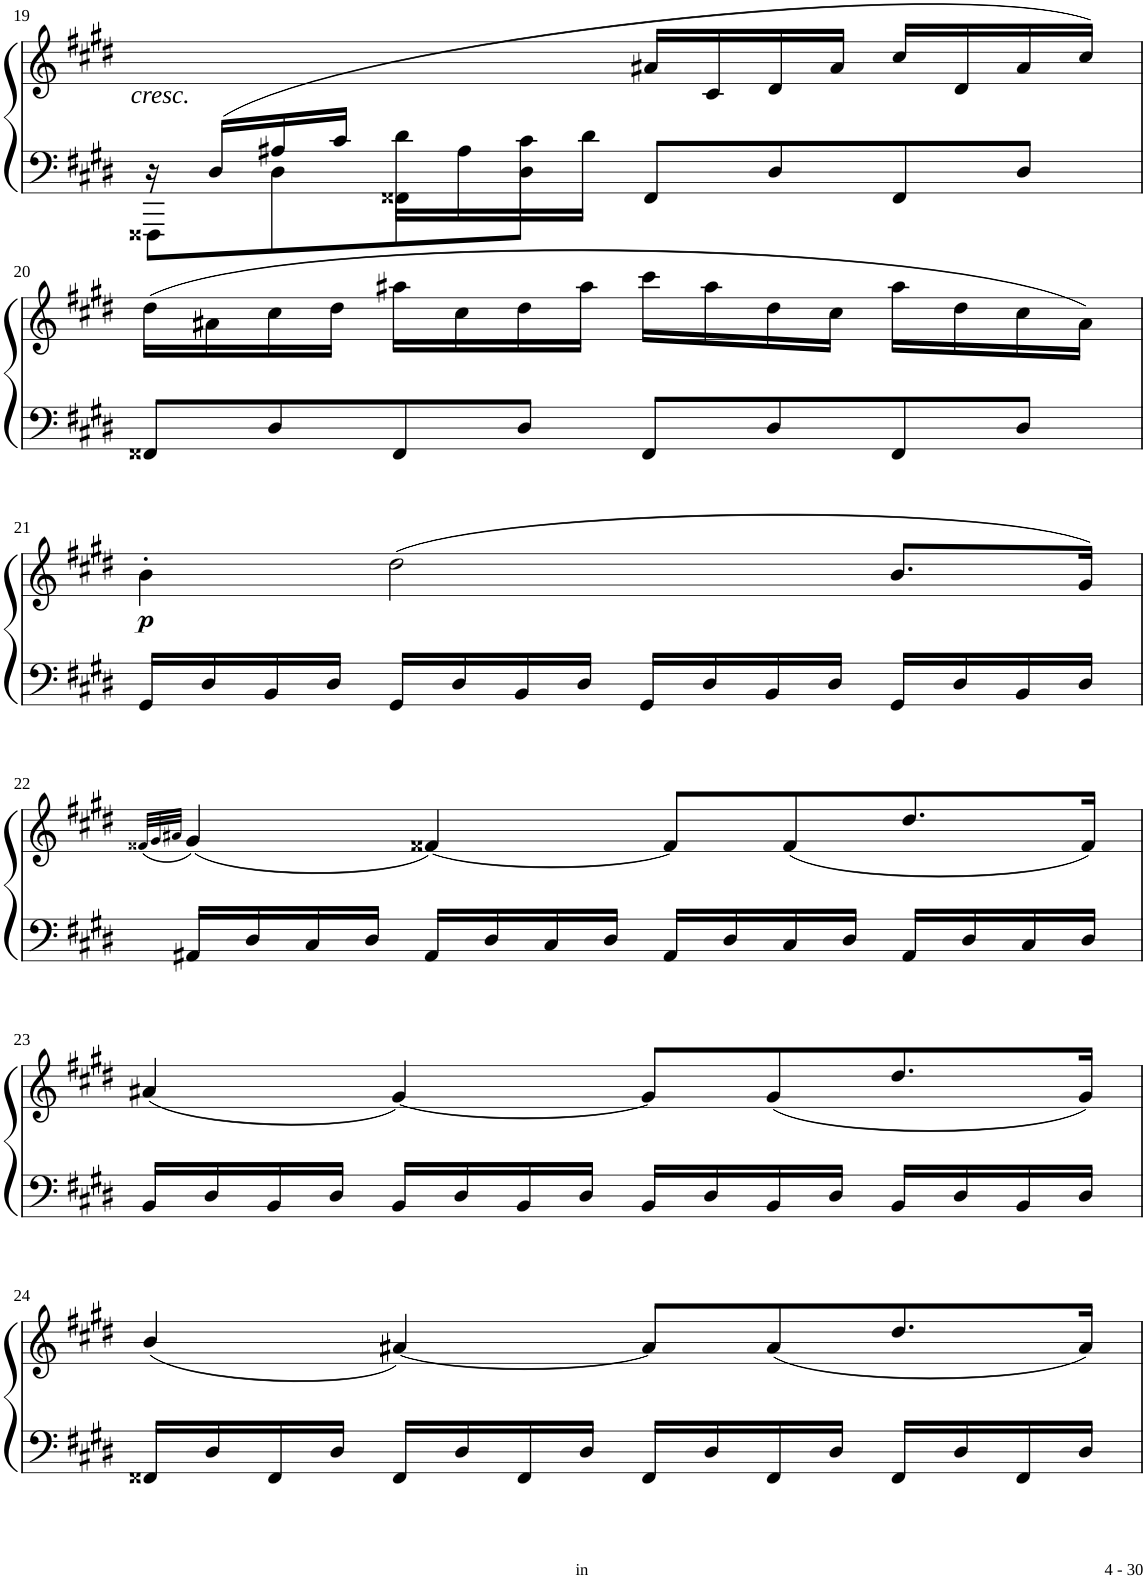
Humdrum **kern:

**kern	**kern	**dynam
*part1	*part1	*part1
*staff2	*staff1	*staff1/2
*I"Piano	*	*
*I'Pno	*	*
!!LO:PB:g=z
*clefF4	*clefG2	*
*k[f#c#g#d#]	*k[f#c#g#d#]	*
*M4/4	*M4/4	*
*met(c)	*met(c)	*
=19	=19	=19
*^	*	*
!	!	!LO:TX:b:i:t=cresc.	!
16ryy	8FFF##X'\L	16r	.
(>16D#/LL	.	4..ryy	.
16A#X/	8D#'\	.	.
16c#/JJ	.	.	.
16d#\LL	8FF##X'\	.	.
16A#\	.	.	.
16c#\	8D#'\J	.	.
16d#\JJ	.	.	.
2ryy	8FF##'/L	16a#X/LL	.
.	.	16c#/	.
.	8D#'/	16d#/	.
.	.	16a#/JJ	.
.	8FF##'/	16cc#/LL	.
.	.	16d#/	.
.	8D#'/J	16a#/	.
.	.	16cc#/JJ)	.
*v	*v	*	*
!!LO:LB:g=z
=20	=20	=20
8FF##X'/L	(16dd#\LL	.
.	16a#X\	.
8D#'/	16cc#\	.
.	16dd#\JJ	.
8FF##'/	16aa#X\LL	.
.	16cc#\	.
8D#'/J	16dd#\	.
.	16aa#\JJ	.
8FF##'/L	16ccc#\LL	.
.	16aa#\	.
8D#'/	16dd#\	.
.	16cc#\JJ	.
8FF##'/	16aa#\LL	.
.	16dd#\	.
8D#'/J	16cc#\	.
.	16a#\JJ)	.
!!LO:LB:g=z
=21	=21	=21
!	!	!LO:DY:b
16GG#/LL	4b'\	p
16D#/	.	.
16BB/	.	.
16D#/JJ	.	.
16GG#/LL	(2dd#\	.
16D#/	.	.
16BB/	.	.
16D#/JJ	.	.
16GG#/LL	.	.
16D#/	.	.
16BB/	.	.
16D#/JJ	.	.
16GG#/LL	8.b/L	.
16D#/	.	.
16BB/	.	.
16D#/JJ	16g#/Jk)	.
!!LO:LB:g=z
=22	=22	=22
.	(32qf##X/LLL	.
.	32qg#/	.
.	32qa#X/JJJ	.
16AA#X/LL	(4g#/)	.
16D#/	.	.
16C#/	.	.
16D#/JJ	.	.
16AA#/LL	[4f##X/)	.
16D#/	.	.
16C#/	.	.
16D#/JJ	.	.
16AA#/LL	8f##/L]	.
16D#/	.	.
16C#/	(8f##/	.
16D#/JJ	.	.
16AA#/LL	8.dd#/	.
16D#/	.	.
16C#/	.	.
16D#/JJ	16f##/Jk)	.
!!LO:LB:g=z
=23	=23	=23
16BB/LL	(4a#X/	.
16D#/	.	.
16BB/	.	.
16D#/JJ	.	.
16BB/LL	[4g#/)	.
16D#/	.	.
16BB/	.	.
16D#/JJ	.	.
16BB/LL	8g#/L]	.
16D#/	.	.
16BB/	(8g#/	.
16D#/JJ	.	.
16BB/LL	8.dd#/	.
16D#/	.	.
16BB/	.	.
16D#/JJ	16g#/Jk)	.
!!LO:LB:g=z
=24	=24	=24
16FF##X/LL	(4b/	.
16D#/	.	.
16FF##/	.	.
16D#/JJ	.	.
16FF##/LL	[4a#X/)	.
16D#/	.	.
16FF##/	.	.
16D#/JJ	.	.
16FF##/LL	8a#/L]	.
16D#/	.	.
16FF##/	(8a#/	.
16D#/JJ	.	.
16FF##/LL	8.dd#/	.
16D#/	.	.
16FF##/	.	.
16D#/JJ	16a#/Jk)	.
=	=	=
*-	*-	*-
